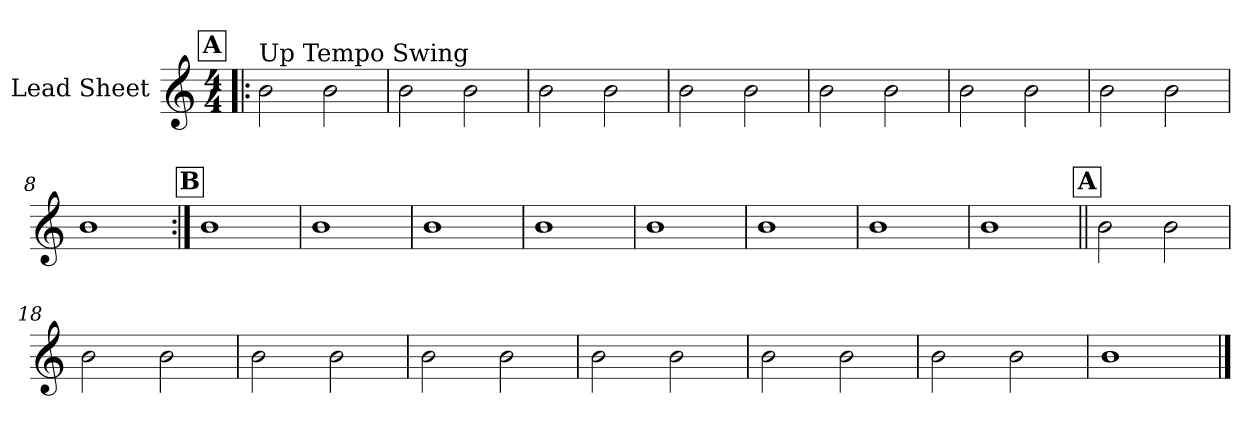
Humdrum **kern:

**kern
*part1
*staff1
*I"Lead Sheet
*clefG2
*k[]
*M4/4
!!LO:REH:place=s1:a:fs=14:t=A
=1!|:
!LO:TX:a:t=Up Tempo Swing
2b\
2b\
=2
2b\
2b\
=3
2b\
2b\
=4
2b\
2b\
!!LO:LB:g=z
=5
2b\
2b\
=6
2b\
2b\
=7
2b\
2b\
=8
1b
!!LO:LB:g=z
!!LO:REH:place=s1:a:fs=14:t=B
=9:|!
1b
=10
1b
=11
1b
=12
1b
!!LO:LB:g=z
=13
1b
=14
1b
=15
1b
=16
1b
!!LO:LB:g=z
!!LO:REH:place=s1:a:fs=14:t=A
=17||
2b\
2b\
=18
2b\
2b\
=19
2b\
2b\
=20
2b\
2b\
!!LO:LB:g=z
=21
2b\
2b\
=22
2b\
2b\
=23
2b\
2b\
=24
1b
==
*-
